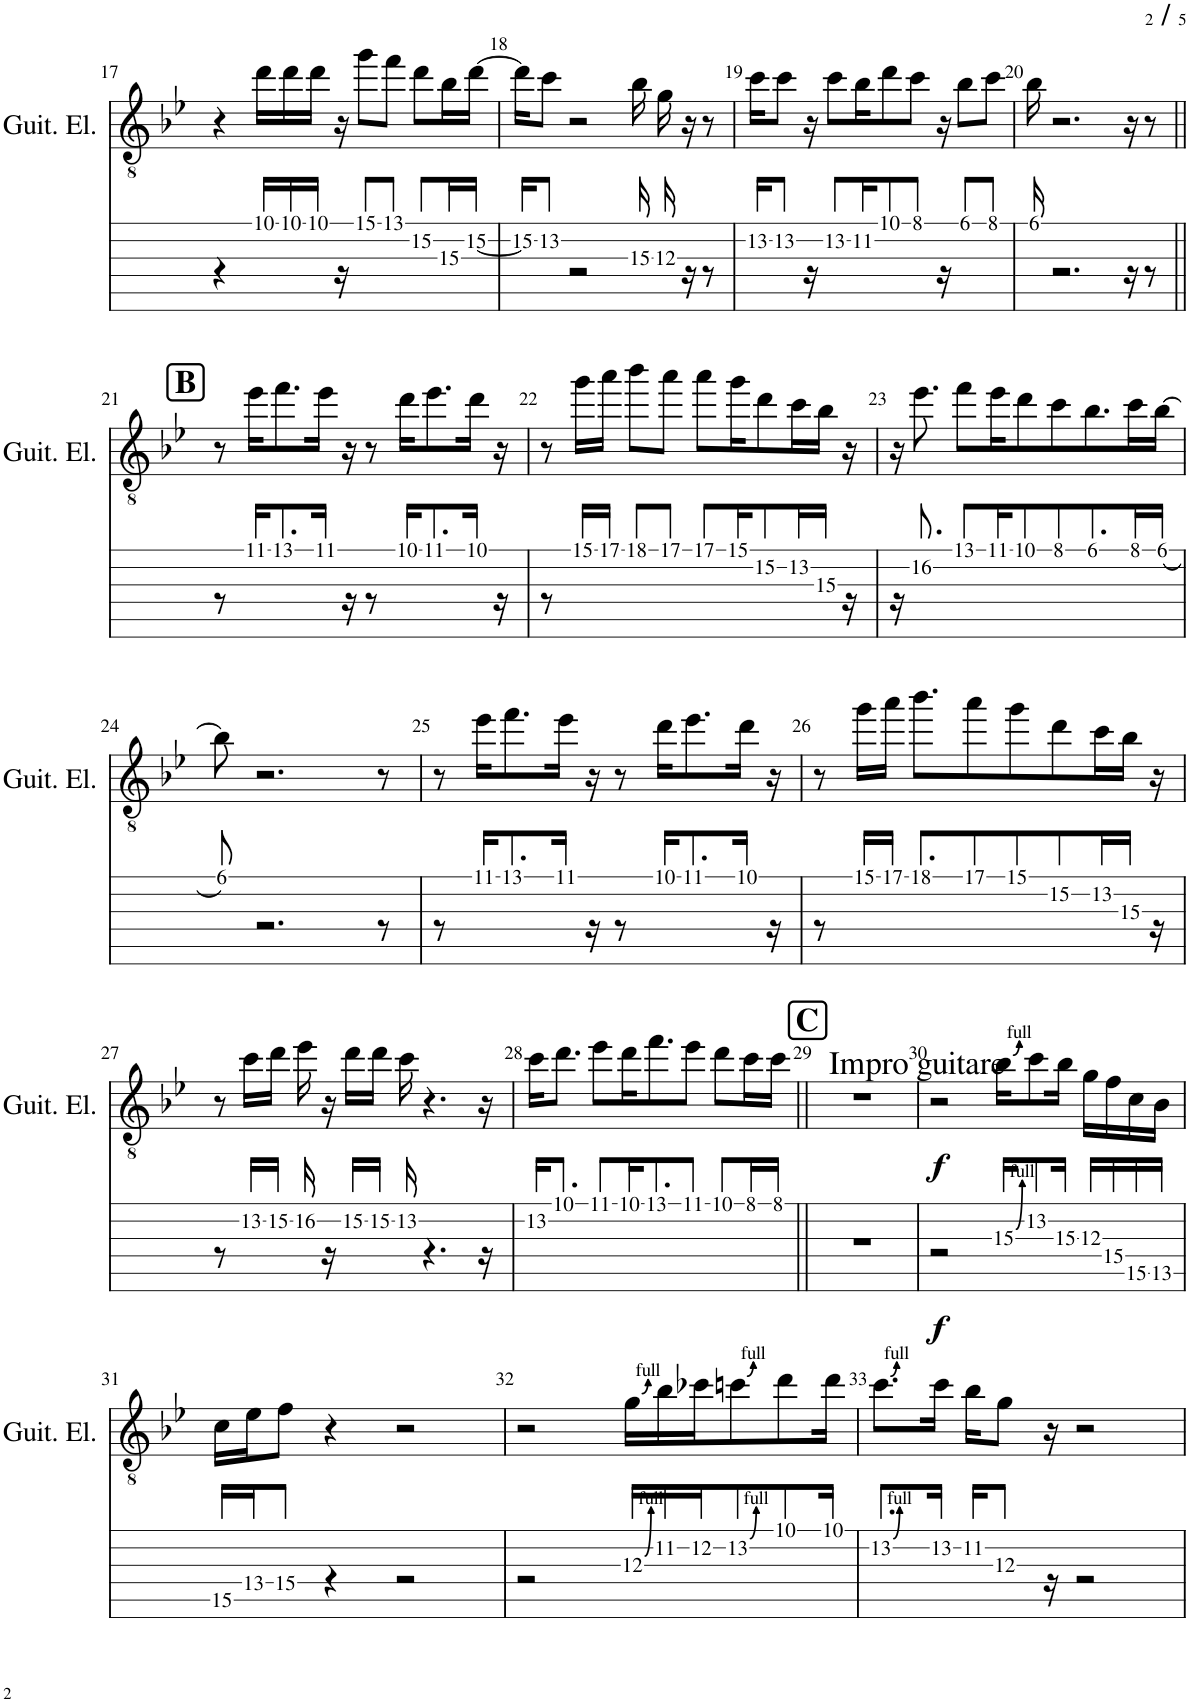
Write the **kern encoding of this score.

**kern	**dynam	**kern	**dynam
*part2	*part2	*part1	*part1
*staff2	*staff2	*staff1	*staff1
*I"Guitare électrique (Tablature)	*	*I"Guitare électrique	*
*	*	*I'Guit. El.	*
!!LO:PB:g=z
*	*	*clefGv2	*
*k[b-e-]	*	*k[b-e-]	*
*M4/4	*	*M4/4	*
=17	=17	=17	=17
4r	.	4r	.
16dd/LL	.	16dd\LL	.
16dd/	.	16dd\	.
16dd/JJ	.	16dd\JJ	.
16r	.	16r	.
8gg/L	.	8gg\L	.
8ff/J	.	8ff\J	.
8dd/L	.	8dd\L	.
16b-/L	.	16b-\L	.
[16dd/JJ	.	[16dd\JJ	.
=18	=18	=18	=18
16dd/KL]	.	16dd\KL]	.
8cc/J	.	8cc\J	.
2r	.	2r	.
16b-/	.	16b-\	.
16g/	.	16g\	.
16r	.	16r	.
8r	.	8r	.
=19	=19	=19	=19
16cc/KL	.	16cc\KL	.
8cc/J	.	8cc\J	.
16r	.	16r	.
8cc/L	.	8cc\L	.
16b-/K	.	16b-\K	.
8dd/	.	8dd\	.
8cc/J	.	8cc\J	.
16r	.	16r	.
8b-/L	.	8b-\L	.
8cc/J	.	8cc\J	.
=20	=20	=20	=20
16b-/	.	16b-\	.
2.r	.	2.r	.
16r	.	16r	.
8r	.	8r	.
!!LO:LB:g=z
!!LO:REH:place=s1:a:B:cj:fs=14:t=B
=21||	=21||	=21||	=21||
8r	.	8r	.
16ee-/KL	.	16ee-\KL	.
8.ff/	.	8.ff\	.
16ee-/Jk	.	16ee-\Jk	.
16r	.	16r	.
8r	.	8r	.
16dd/KL	.	16dd\KL	.
8.ee-/	.	8.ee-\	.
16dd/Jk	.	16dd\Jk	.
16r	.	16r	.
=22	=22	=22	=22
8r	.	8r	.
16gg/LL	.	16gg\LL	.
16aa/JJ	.	16aa\JJ	.
8bb-/L	.	8bb-\L	.
8aa/J	.	8aa\J	.
8aa/L	.	8aa\L	.
16gg/K	.	16gg\K	.
8dd/	.	8dd\	.
16cc/L	.	16cc\L	.
16b-/JJ	.	16b-\JJ	.
16r	.	16r	.
=23	=23	=23	=23
16r	.	16r	.
8.ee-/	.	8.ee-\	.
8ff/L	.	8ff\L	.
16ee-/K	.	16ee-\K	.
8dd/	.	8dd\	.
8cc/	.	8cc\	.
8.b-/	.	8.b-\	.
16cc/L	.	16cc\L	.
[16b-/JJ	.	[16b-\JJ	.
!!LO:LB:g=z
=24	=24	=24	=24
8b-/]	.	8b-\]	.
2.r	.	2.r	.
8r	.	8r	.
=25	=25	=25	=25
8r	.	8r	.
16ee-/KL	.	16ee-\KL	.
8.ff/	.	8.ff\	.
16ee-/Jk	.	16ee-\Jk	.
16r	.	16r	.
8r	.	8r	.
16dd/KL	.	16dd\KL	.
8.ee-/	.	8.ee-\	.
16dd/Jk	.	16dd\Jk	.
16r	.	16r	.
=26	=26	=26	=26
8r	.	8r	.
16gg/LL	.	16gg\LL	.
16aa/JJ	.	16aa\JJ	.
8.bb-/L	.	8.bb-\L	.
8aa/	.	8aa\	.
8gg/	.	8gg\	.
8dd/	.	8dd\	.
16cc/L	.	16cc\L	.
16b-/JJ	.	16b-\JJ	.
16r	.	16r	.
!!LO:LB:g=z
=27	=27	=27	=27
8r	.	8r	.
16cc/LL	.	16cc\LL	.
16dd/JJ	.	16dd\JJ	.
16ee-/	.	16ee-\	.
16r	.	16r	.
16dd/LL	.	16dd\LL	.
16dd/JJ	.	16dd\JJ	.
16cc/	.	16cc\	.
4.r	.	4.r	.
16r	.	16r	.
=28	=28	=28	=28
16cc/KL	.	16cc\KL	.
8.dd/J	.	8.dd\J	.
8ee-/L	.	8ee-\L	.
16dd/K	.	16dd\K	.
8.ff/	.	8.ff\	.
8ee-/J	.	8ee-\J	.
8dd/L	.	8dd\L	.
16cc/L	.	16cc\L	.
16cc/JJ	.	16cc\JJ	.
!!LO:REH:place=s1:a:B:cj:fs=14:t=C
=29||	=29||	=29||	=29||
!	!	!LO:TX:a:t=Impro guitare	!
1r	.	1r	.
=30	=30	=30	=30
!	!LO:DY:b	!	!LO:DY:b
2r	f	2r	f
16b-/KL	.	16b-\KL	.
8cc/	.	8cc\	.
16b-/Jk	.	16b-\Jk	.
16g/LL	.	16g\LL	.
16f/	.	16f\	.
16c/	.	16c\	.
16B-/JJ	.	16B-\JJ	.
!!LO:LB:g=z
=31	=31	=31	=31
16c/LL	.	16c\LL	.
16e-/J	.	16e-\J	.
8f/J	.	8f\J	.
4r	.	4r	.
2r	.	2r	.
=32	=32	=32	=32
2r	.	2r	.
16g/LL	.	16g\LL	.
16b-/	.	16b-\	.
16cc-/J	.	16cc-X\J	.
8cc/	.	8ccn\	.
8dd/	.	8dd\	.
16dd/Jk	.	16dd\Jk	.
=33	=33	=33	=33
8.cc/L	.	8.cc\L	.
16cc/Jk	.	16cc\Jk	.
16b-/KL	.	16b-\KL	.
8g/J	.	8g\J	.
16r	.	16r	.
2r	.	2r	.
=	=	=	=
*-	*-	*-	*-
